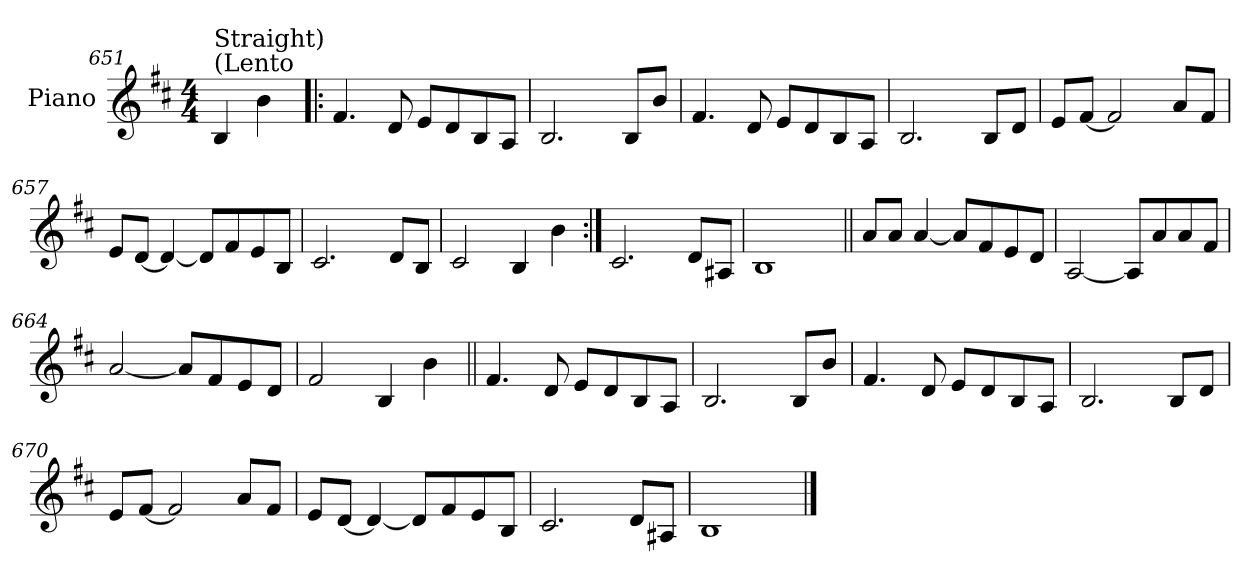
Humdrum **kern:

**kern
*part1
*staff1
*I"Piano
*I'Pno.
!!LO:PB:g=z
*clefG2
*k[f#c#]
*M4/4
=651
!LO:TX:a:t=(Lento
!LO:TX:t=Straight)
4B/
4b\
=652!|:
4.f#/
8d/
8e/L
8d/
8B/
8A/J
=653
2.B/
8B/L
8b/J
=654
4.f#/
8d/
8e/L
8d/
8B/
8A/J
=655
2.B/
8B/L
8d/J
!!LO:LB:g=z
=656
8e/L
[8f#/J
2f#/]
8a/L
8f#/J
=657
8e/L
[8d/J
4d/_
8d/L]
8f#/
8e/
8B/J
=658
2.c#/
8d/L
8B/J
=659
2c#/
4B/
4b\
=660:|!
2.c#/
8d/L
8A#X/J
=661
1B
!!LO:LB:g=z
=662||
8a/L
8a/J
[4a/
8a/L]
8f#/
8e/
8d/J
=663
[2A/
8A/L]
8a/
8a/
8f#/J
=664
[2a/
8a/L]
8f#/
8e/
8d/J
=665
2f#/
4B/
4b\
!!LO:LB:g=z
=666||
4.f#/
8d/
8e/L
8d/
8B/
8A/J
=667
2.B/
8B/L
8b/J
=668
4.f#/
8d/
8e/L
8d/
8B/
8A/J
=669
2.B/
8B/L
8d/J
!!LO:LB:g=z
=670
8e/L
[8f#/J
2f#/]
8a/L
8f#/J
=671
8e/L
[8d/J
4d/_
8d/L]
8f#/
8e/
8B/J
=672
2.c#/
8d/L
8A#X/J
=673
1B
==
*-
